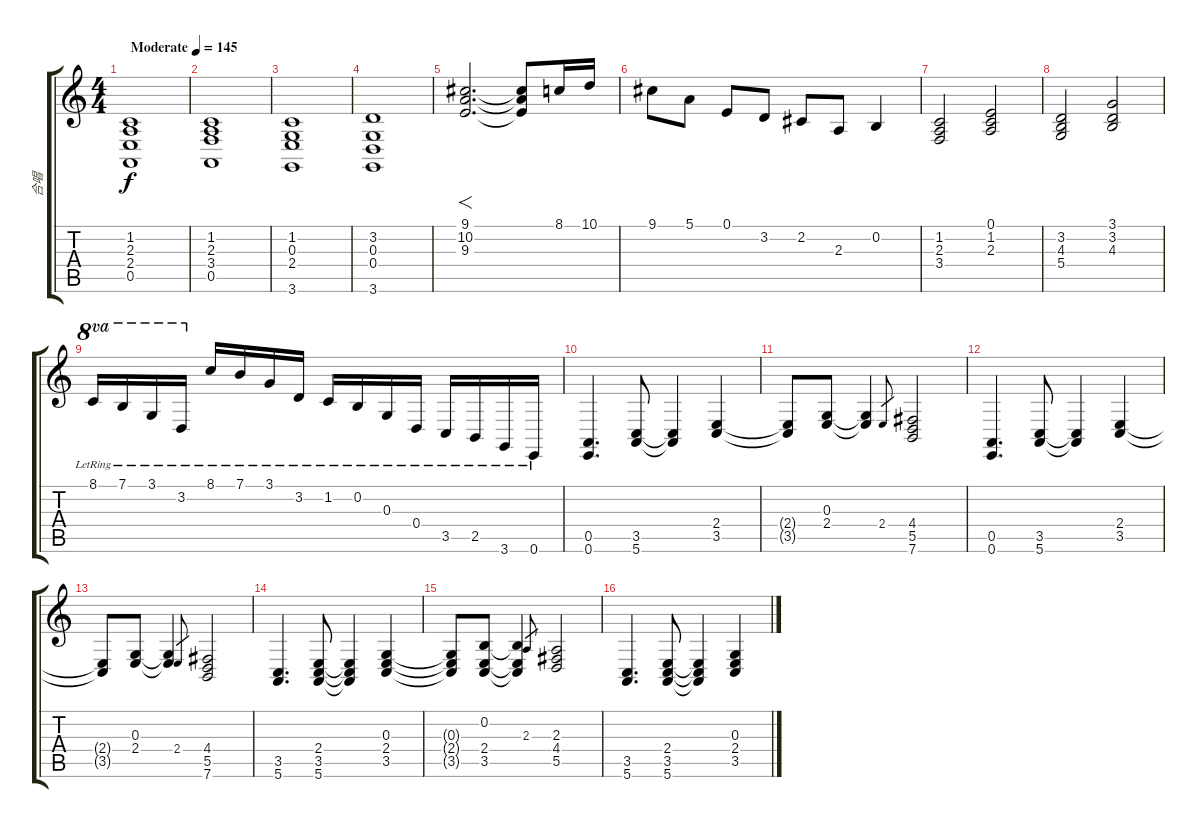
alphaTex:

\track ("合唱" "合唱") {instrument stringensemble1}
\staff {score tabs}
\tuning (E4 B3 G3 D3 A2 E2) {hide}
\ts (4 4)
\tempo (145 "Moderate")
\clef g2
\ks c
(1.2 2.3 2.4 0.5).1{dy f volume 5 instrument stringensemble1} |
(1.2 2.3 3.4 0.5).1 |
(1.2 0.3 2.4 3.6).1 |
(3.2 0.3 0.4 3.6).1 |
(9.1 10.2 9.3).2{f d volume 9} (9.1{t} 10.2{t} 9.3{t}).8 8.1.16 10.1.16 |
9.1.8 5.1.8 0.1.8 3.2.8 2.2.8 2.3.8 0.2.4 |
(1.2 2.3 3.4).2 (0.1 1.2 2.3).2 |
(3.2 4.3 5.4).2 (3.1 3.2 4.3).2 |
8.1{lr}.16{ot 8va} 7.1{lr}.16{ot 8va} 3.1{lr}.16{ot 8va} 3.2{lr}.16{ot 8va} 8.1{lr}.16 7.1{lr}.16 3.1{lr}.16 3.2{lr}.16 1.2{lr}.16 0.2{lr}.16 0.3{lr}.16 0.4{lr}.16 3.5{lr}.16 2.5{lr}.16 3.6{lr}.16 0.6{lr}.16 |
(0.5 0.6).4{d} (3.5 5.6).8 (3.5{t} 5.6{t}).4 (2.4 3.5).4 |
(2.4{t} 3.5{t}).8 (0.3 2.4).8 (0.3{t} 2.4{t}).4 2.4.8{gr} (4.4 5.5 7.6).2 |
(0.5 0.6).4{d} (3.5 5.6).8 (3.5{t} 5.6{t}).4 (2.4 3.5).4 |
(2.4{t} 3.5{t}).8 (0.3 2.4).8 (0.3{t} 2.4{t}).4 2.4.8{gr} (4.4 5.5 7.6).2 |
(3.5 5.6).4{d} (2.4 3.5 5.6).8 (2.4{t} 3.5{t} 5.6{t}).4 (0.3 2.4 3.5).4 |
(0.3{t} 2.4{t} 3.5{t}).8 (0.2 2.4 3.5).8 (0.2{t} 2.4{t} 3.5{t}).4 2.3.8{gr} (2.3 4.4 5.5).2 |
(3.5 5.6).4{d} (2.4 3.5 5.6).8 (2.4{t} 3.5{t} 5.6{t}).4 (0.3 2.4 3.5).4
